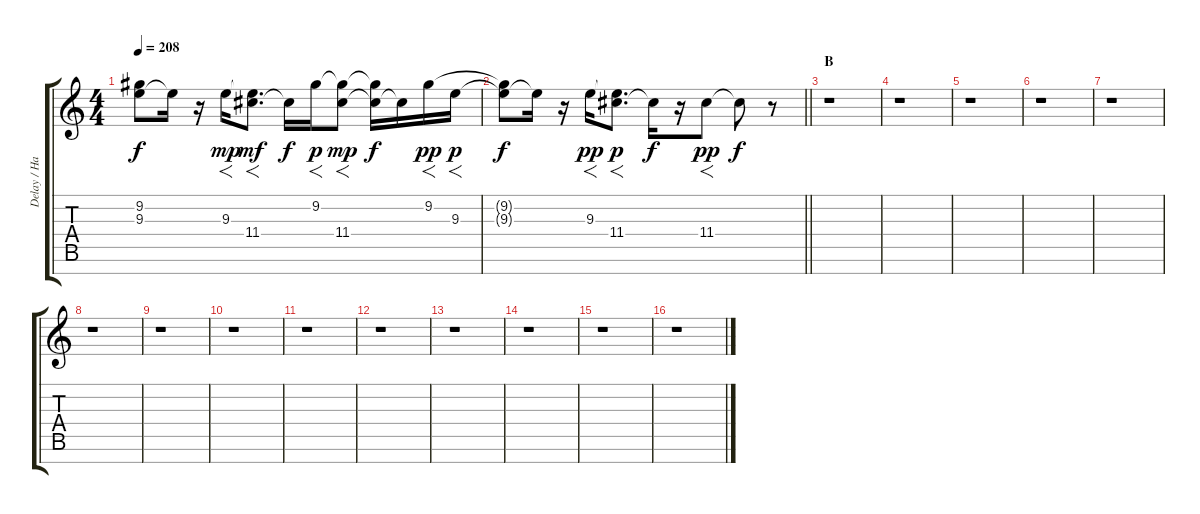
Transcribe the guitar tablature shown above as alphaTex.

\track ("Delay / Harmonizer" "Delay / Ha") {instrument distortionguitar}
\staff {score tabs}
\tuning (E4 B3 G3 D3 A2 E2 B1) {hide}
\ts (4 4)
\tempo 208
\clef g2
\ks c
(9.2{t} 9.3{t}).8{dy f} 9.3{t}.16 r.16 9.3.16{f dy mp} (9.3{t} 11.4).8{f d dy mf} 11.4{t}.16{dy f} 9.2.16{f dy p} (9.2{t} 11.4).8{f dy mp} (9.2{t} 11.4{t}).16{dy f} 11.4{t}.16 9.2.16{f dy pp} 9.3.16{f dy p} |
\barLineRight lightlight
(9.2{t} 9.3{t}).8{dy f} 9.3{t}.16 r.16 9.3.16{f dy pp} (9.3{t} 11.4).8{f d dy p} 11.4{t}.16{dy f} r.16 11.4.8{f dy pp} 11.4{t}.8{dy f} r.8 |
\section ("" "B")
r.1 |
r.1 |
r.1 |
r.1 |
r.1 |
r.1 |
r.1 |
r.1 |
r.1 |
r.1 |
r.1 |
r.1 |
r.1 |
r.1
